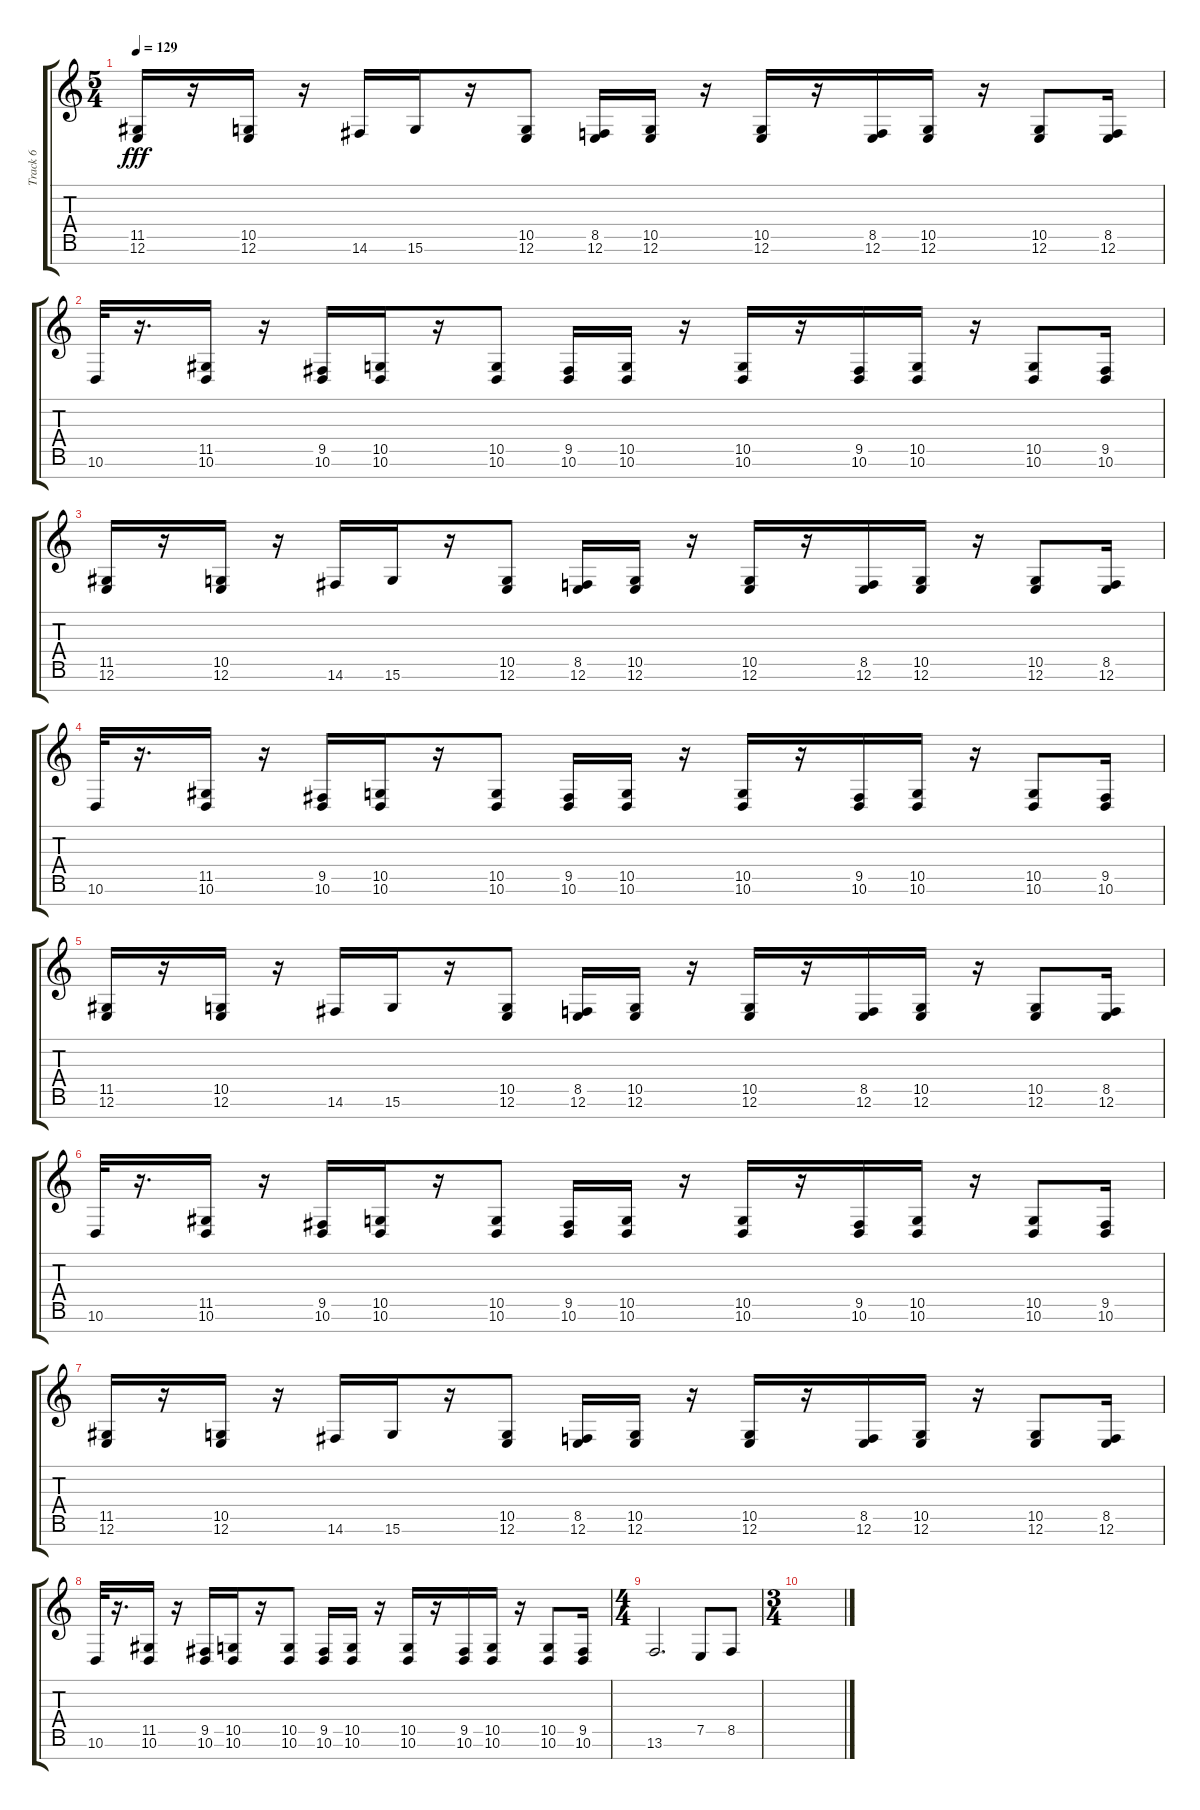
\track ("Track 6" "Track 6") {instrument lead2sawtooth}
\staff {score tabs}
\tuning (E4 B3 G3 D3 A2 E2 B1) {hide}
\ts (5 4)
\tempo 129
\clef g2
\ks c
(11.5 12.6).16{dy fff} r.16 (10.5 12.6).16 r.16 14.6.16 15.6.16 r.16 (10.5 12.6).8 (8.5 12.6).16 (10.5 12.6).16 r.16 (10.5 12.6).16 r.16 (8.5 12.6).16 (10.5 12.6).16 r.16 (10.5 12.6).8 (8.5 12.6).16 |
10.6.32 r.16{d} (11.5 10.6).16 r.16 (9.5 10.6).16 (10.5 10.6).16 r.16 (10.5 10.6).8 (9.5 10.6).16 (10.5 10.6).16 r.16 (10.5 10.6).16 r.16 (9.5 10.6).16 (10.5 10.6).16 r.16 (10.5 10.6).8 (9.5 10.6).16 |
(11.5 12.6).16 r.16 (10.5 12.6).16 r.16 14.6.16 15.6.16 r.16 (10.5 12.6).8 (8.5 12.6).16 (10.5 12.6).16 r.16 (10.5 12.6).16 r.16 (8.5 12.6).16 (10.5 12.6).16 r.16 (10.5 12.6).8 (8.5 12.6).16 |
10.6.32 r.16{d} (11.5 10.6).16 r.16 (9.5 10.6).16 (10.5 10.6).16 r.16 (10.5 10.6).8 (9.5 10.6).16 (10.5 10.6).16 r.16 (10.5 10.6).16 r.16 (9.5 10.6).16 (10.5 10.6).16 r.16 (10.5 10.6).8 (9.5 10.6).16 |
(11.5 12.6).16 r.16 (10.5 12.6).16 r.16 14.6.16 15.6.16 r.16 (10.5 12.6).8 (8.5 12.6).16 (10.5 12.6).16 r.16 (10.5 12.6).16 r.16 (8.5 12.6).16 (10.5 12.6).16 r.16 (10.5 12.6).8 (8.5 12.6).16 |
10.6.32 r.16{d} (11.5 10.6).16 r.16 (9.5 10.6).16 (10.5 10.6).16 r.16 (10.5 10.6).8 (9.5 10.6).16 (10.5 10.6).16 r.16 (10.5 10.6).16 r.16 (9.5 10.6).16 (10.5 10.6).16 r.16 (10.5 10.6).8 (9.5 10.6).16 |
(11.5 12.6).16 r.16 (10.5 12.6).16 r.16 14.6.16 15.6.16 r.16 (10.5 12.6).8 (8.5 12.6).16 (10.5 12.6).16 r.16 (10.5 12.6).16 r.16 (8.5 12.6).16 (10.5 12.6).16 r.16 (10.5 12.6).8 (8.5 12.6).16 |
10.6.32 r.16{d} (11.5 10.6).16 r.16 (9.5 10.6).16 (10.5 10.6).16 r.16 (10.5 10.6).8 (9.5 10.6).16 (10.5 10.6).16 r.16 (10.5 10.6).16 r.16 (9.5 10.6).16 (10.5 10.6).16 r.16 (10.5 10.6).8 (9.5 10.6).16 |
\ts (4 4)
13.6.2{d} 7.5.8 8.5.8 |
\ts (3 4)
